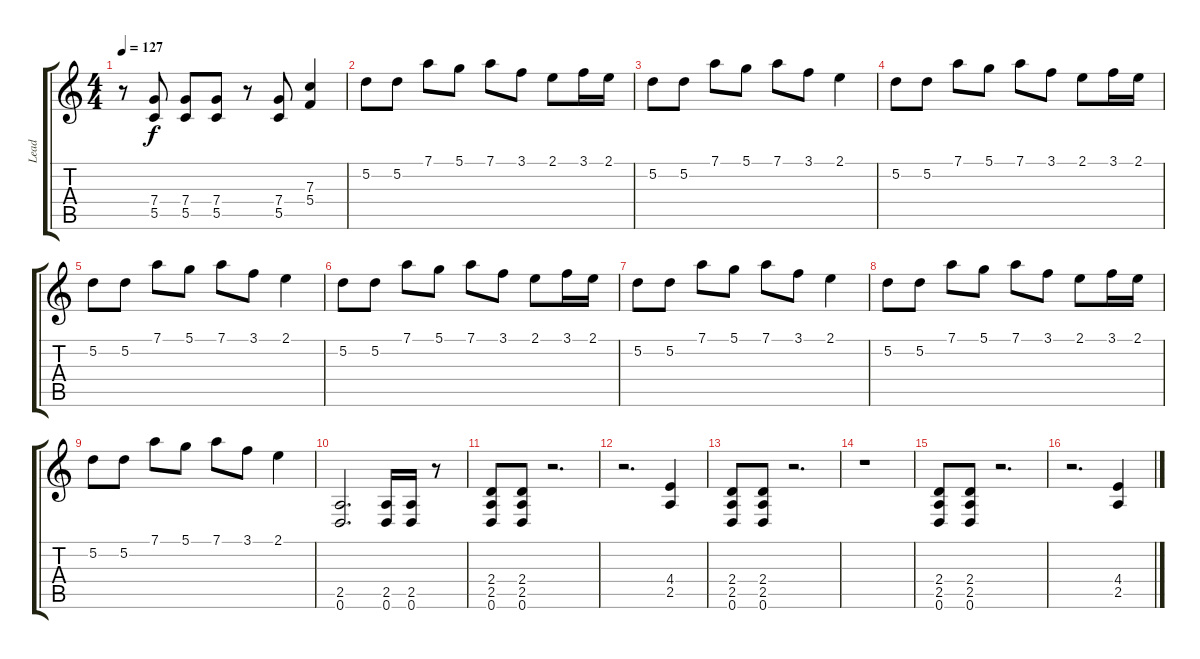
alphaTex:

\track ("Lead " "Lead ") {instrument distortionguitar}
\staff {score tabs}
\tuning (D4 A3 F3 C3 G2 D2) {hide}
\ts (4 4)
\tempo 127
\clef g2
\ks c
r.8{dy f} (7.4 5.5).8 (7.4 5.5).8 (7.4 5.5).8 r.8 (7.4 5.5).8 (7.3 5.4).4 |
5.2.8 5.2.8 7.1.8 5.1.8 7.1.8 3.1.8 2.1.8 3.1.16 2.1.16 |
5.2.8 5.2.8 7.1.8 5.1.8 7.1.8 3.1.8 2.1.4 |
5.2.8 5.2.8 7.1.8 5.1.8 7.1.8 3.1.8 2.1.8 3.1.16 2.1.16 |
5.2.8 5.2.8 7.1.8 5.1.8 7.1.8 3.1.8 2.1.4 |
5.2.8 5.2.8 7.1.8 5.1.8 7.1.8 3.1.8 2.1.8 3.1.16 2.1.16 |
5.2.8 5.2.8 7.1.8 5.1.8 7.1.8 3.1.8 2.1.4 |
5.2.8 5.2.8 7.1.8 5.1.8 7.1.8 3.1.8 2.1.8 3.1.16 2.1.16 |
5.2.8 5.2.8 7.1.8 5.1.8 7.1.8 3.1.8 2.1.4 |
(2.5 0.6).2{d} (2.5 0.6).16 (2.5 0.6).16 r.8 |
(2.4 2.5 0.6).8 (2.4 2.5 0.6).8 r.2{d} |
r.2{d} (4.4 2.5).4 |
(2.4 2.5 0.6).8 (2.4 2.5 0.6).8 r.2{d} |
r.1 |
(2.4 2.5 0.6).8 (2.4 2.5 0.6).8 r.2{d} |
r.2{d} (4.4 2.5).4
